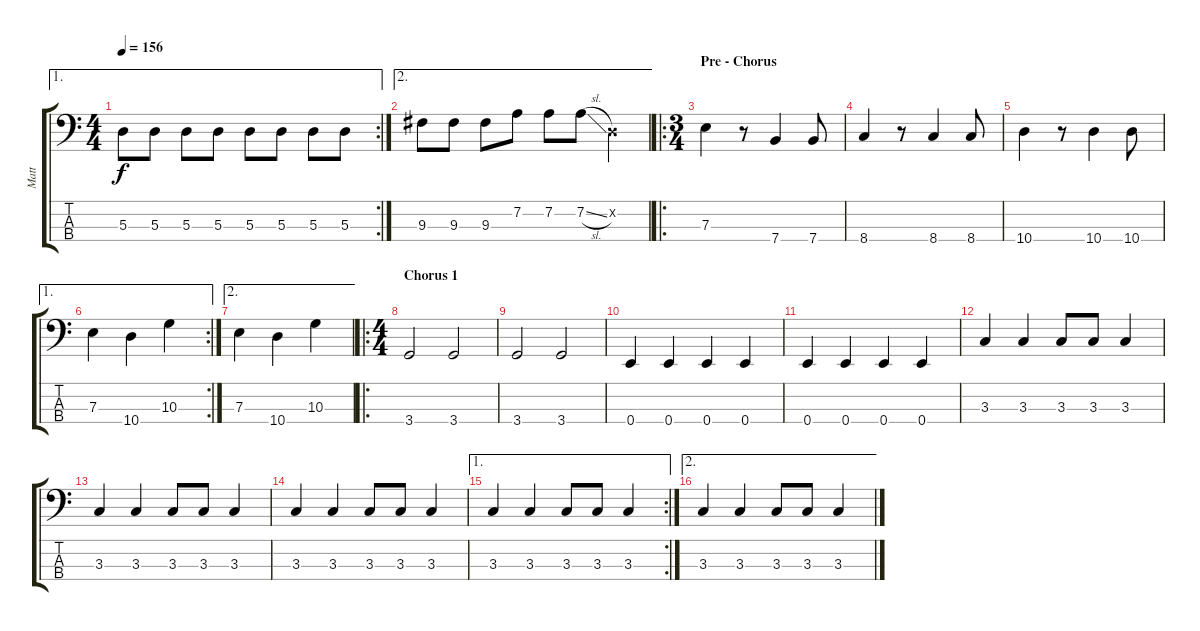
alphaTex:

\track ("Matt" "Matt") {instrument electricbassfinger}
\staff {score tabs}
\tuning (G2 D2 A1 E1) {hide}
\ae 1
\rc 2
\ts (4 4)
\tempo 156
\clef f4
\ks c
5.3.8{dy f} 5.3.8 5.3.8 5.3.8 5.3.8 5.3.8 5.3.8 5.3.8 |
\ae 2
9.3.8 9.3.8 9.3.8 7.2.8 7.2.8 7.2{sl}.8 0.2{x}.4 |
\ro
\ts (3 4)
\section ("" "Pre - Chorus")
7.3.4 r.8 7.4.4 7.4.8 |
8.4.4 r.8 8.4.4 8.4.8 |
10.4.4 r.8 10.4.4 10.4.8 |
\ae 1
\rc 2
7.3.4 10.4.4 10.3.4 |
\ae 2
7.3.4 10.4.4 10.3.4 |
\ro
\ts (4 4)
\section ("" "Chorus 1")
3.4.2 3.4.2 |
3.4.2 3.4.2 |
0.4.4 0.4.4 0.4.4 0.4.4 |
0.4.4 0.4.4 0.4.4 0.4.4 |
3.3.4 3.3.4 3.3.8 3.3.8 3.3.4 |
3.3.4 3.3.4 3.3.8 3.3.8 3.3.4 |
3.3.4 3.3.4 3.3.8 3.3.8 3.3.4 |
\ae 1
\rc 2
3.3.4 3.3.4 3.3.8 3.3.8 3.3.4 |
\ae 2
3.3.4 3.3.4 3.3.8 3.3.8 3.3.4
